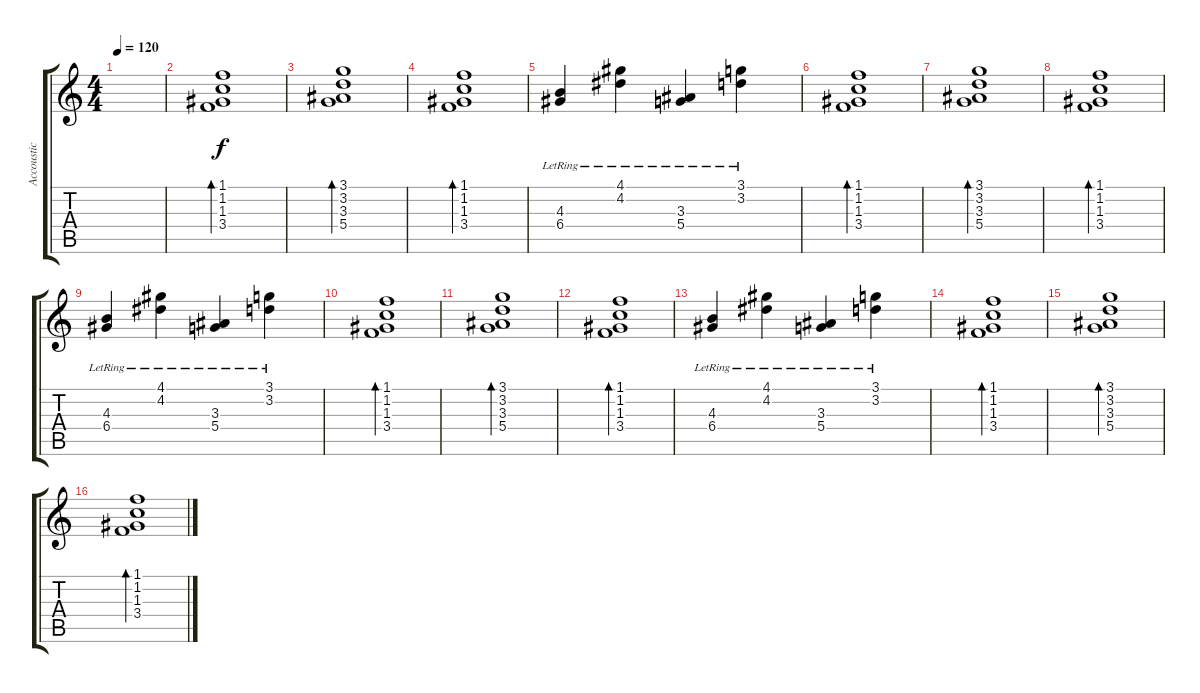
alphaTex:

\track ("Accoustic" "Accoustic") {instrument acousticguitarnylon}
\staff {score tabs}
\tuning (E4 B3 G3 D3 A2 E2) {hide}
\ts (4 4)
\tempo 120
\clef g2
\ks c
|
(1.1 1.2 1.3 3.4).1{bd 60} |
(3.1 3.2 3.3 5.4).1{bd 60} |
(1.1 1.2 1.3 3.4).1{bd 60} |
(4.3{lr} 6.4{lr}).4 (4.1{lr} 4.2{lr}).4 (3.3{lr} 5.4{lr}).4 (3.1{lr} 3.2{lr}).4 |
(1.1 1.2 1.3 3.4).1{bd 60} |
(3.1 3.2 3.3 5.4).1{bd 60} |
(1.1 1.2 1.3 3.4).1{bd 60} |
(4.3{lr} 6.4{lr}).4 (4.1{lr} 4.2{lr}).4 (3.3{lr} 5.4{lr}).4 (3.1{lr} 3.2{lr}).4 |
(1.1 1.2 1.3 3.4).1{bd 60} |
(3.1 3.2 3.3 5.4).1{bd 60} |
(1.1 1.2 1.3 3.4).1{bd 60} |
(4.3{lr} 6.4{lr}).4 (4.1{lr} 4.2{lr}).4 (3.3{lr} 5.4{lr}).4 (3.1{lr} 3.2{lr}).4 |
(1.1 1.2 1.3 3.4).1{bd 60} |
(3.1 3.2 3.3 5.4).1{bd 60} |
(1.1 1.2 1.3 3.4).1{bd 60}
